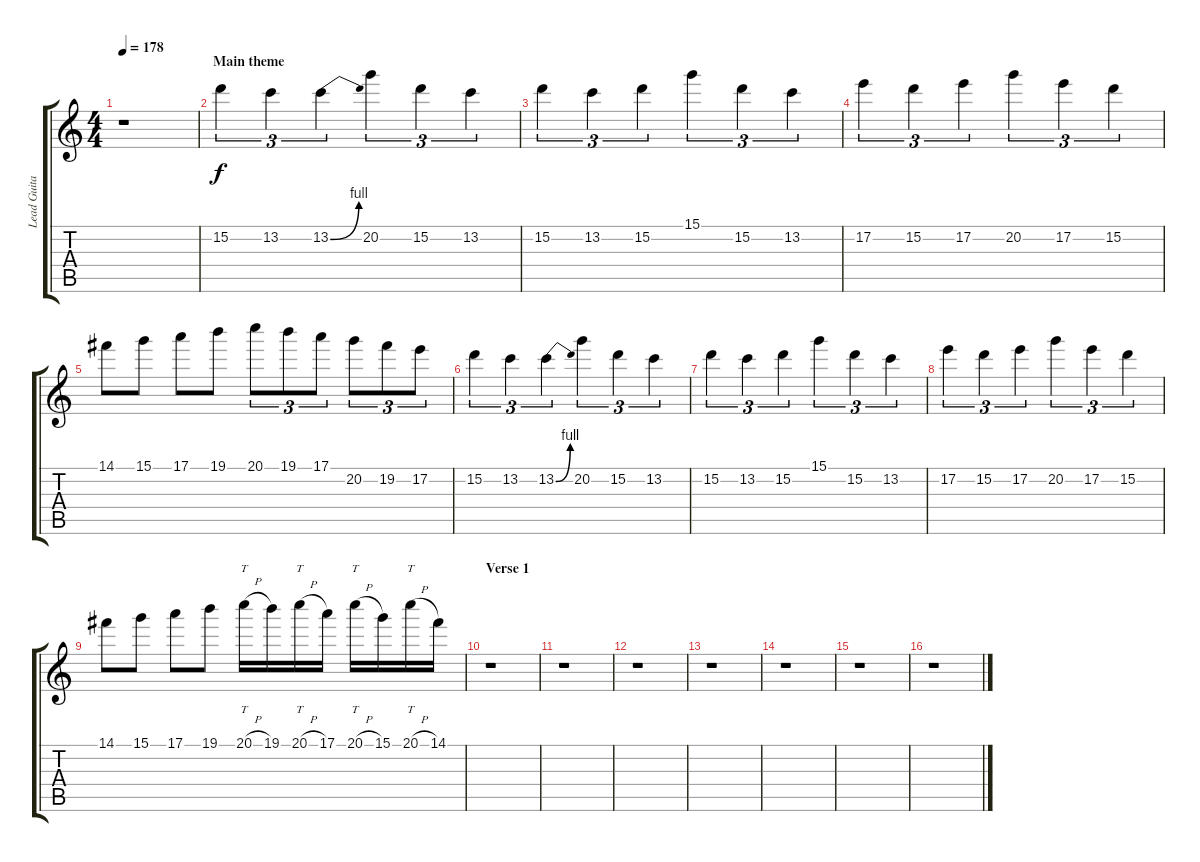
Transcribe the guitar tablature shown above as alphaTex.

\track ("Lead Guitar 2" "Lead Guita") {instrument overdrivenguitar}
\staff {score tabs}
\tuning (E4 B3 G3 D3 A2 E2) {hide}
\ts (4 4)
\tempo 178
\clef g2
\ks c
r.1{dy f instrument overdrivenguitar} |
\section ("" "Main theme")
15.2.4{tu (3 2)} 13.2.4{tu (3 2)} 13.2{be (bend 0 0 60 4)}.4{tu (3 2)} 20.2.4{tu (3 2)} 15.2.4{tu (3 2)} 13.2.4{tu (3 2)} |
15.2.4{tu (3 2)} 13.2.4{tu (3 2)} 15.2.4{tu (3 2)} 15.1.4{tu (3 2)} 15.2.4{tu (3 2)} 13.2.4{tu (3 2)} |
17.2.4{tu (3 2)} 15.2.4{tu (3 2)} 17.2.4{tu (3 2)} 20.2.4{tu (3 2)} 17.2.4{tu (3 2)} 15.2.4{tu (3 2)} |
14.1.8 15.1.8 17.1.8 19.1.8 20.1.8{tu (3 2)} 19.1.8{tu (3 2)} 17.1.8{tu (3 2)} 20.2.8{tu (3 2)} 19.2.8{tu (3 2)} 17.2.8{tu (3 2)} |
15.2.4{tu (3 2)} 13.2.4{tu (3 2)} 13.2{be (bend 0 0 60 4)}.4{tu (3 2)} 20.2.4{tu (3 2)} 15.2.4{tu (3 2)} 13.2.4{tu (3 2)} |
15.2.4{tu (3 2)} 13.2.4{tu (3 2)} 15.2.4{tu (3 2)} 15.1.4{tu (3 2)} 15.2.4{tu (3 2)} 13.2.4{tu (3 2)} |
17.2.4{tu (3 2)} 15.2.4{tu (3 2)} 17.2.4{tu (3 2)} 20.2.4{tu (3 2)} 17.2.4{tu (3 2)} 15.2.4{tu (3 2)} |
14.1.8 15.1.8 17.1.8 19.1.8 20.1{h}.16{tt} 19.1.16 20.1{h}.16{tt} 17.1.16 20.1{h}.16{tt} 15.1.16 20.1{h}.16{tt} 14.1.16 |
\section ("" "Verse 1")
r.1 |
r.1 |
r.1 |
r.1 |
r.1 |
r.1 |
r.1
